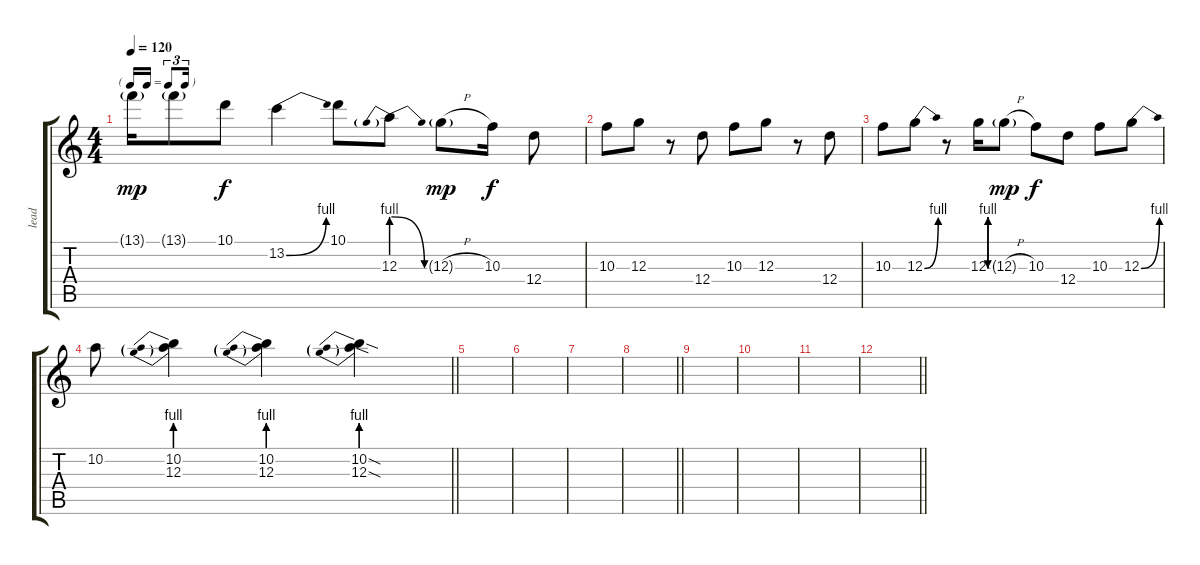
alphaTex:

\track ("lead" "lead") {instrument distortionguitar}
\staff {score tabs}
\tuning (E4 B3 G3 D3 A2 E2) {hide}
\ts (4 4)
\tf triplet16th
\tempo 120
\clef g2
\ks c
13.1{g}.16{dy mp} 13.1{g}.8 10.1.8{dy f} 13.2{be (bend 0 0 60 4)}.4 10.1.8 12.3{be (prebendrelease 0 4 60 0)}.8 12.3{h g}.8{dy mp} 10.3.16{dy f} 12.4.8 |
10.3.8 12.3.8 r.8 12.4.8 10.3.8 12.3.8 r.8 12.4.8 |
10.3.8 12.3{be (bend 0 0 60 4)}.8 r.8 12.3{be (custom 0 0 15 0 30 4 60 0)}.16 12.3{h g}.8{dy mp} 10.3.8{dy f} 12.4.8 10.3.8 12.3{be (bend 0 0 60 4)}.8 |
\barLineRight lightlight
10.2.8 (10.2{be (prebend 0 4 60 4)} 12.3{be (prebend 0 4 60 4)}).4 (10.2{be (prebend 0 4 60 4)} 12.3{be (prebend 0 4 60 4)}).4 (10.2{be (prebend 0 4 60 4) sod} 12.3{be (prebend 0 4 60 4) sod}).4 |
|
|
|
\barLineRight lightlight
|
|
|
|
\barLineRight lightlight
